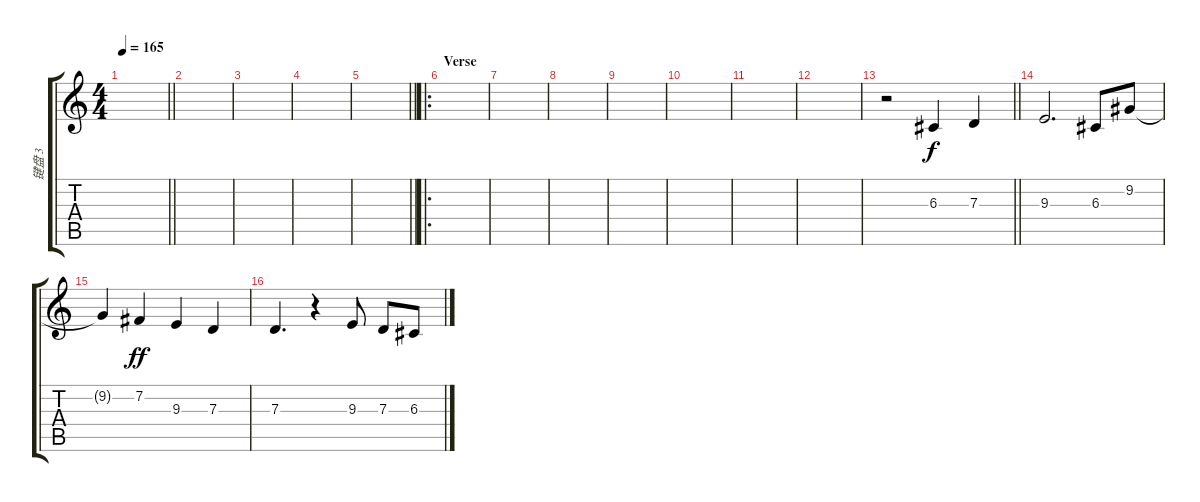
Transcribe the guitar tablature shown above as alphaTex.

\track ("键盘 3" "键盘 3") {instrument tangoaccordion}
\staff {score tabs}
\tuning (E4 B3 G3 D3 A2 E2) {hide}
\ts (4 4)
\tempo 165
\clef g2
\barLineRight lightlight
\ks c
|
|
|
|
\barLineRight lightlight
|
\ro
\section ("" "Verse")
|
|
|
|
|
|
|
\barLineRight lightlight
r.2 6.3.4 7.3.4 |
9.3.2{d} 6.3.8 9.2.8 |
9.2{t}.4{dy f} 7.2.4{dy ff} 9.3.4 7.3.4 |
7.3.4{d} r.4 9.3.8 7.3.8 6.3.8
